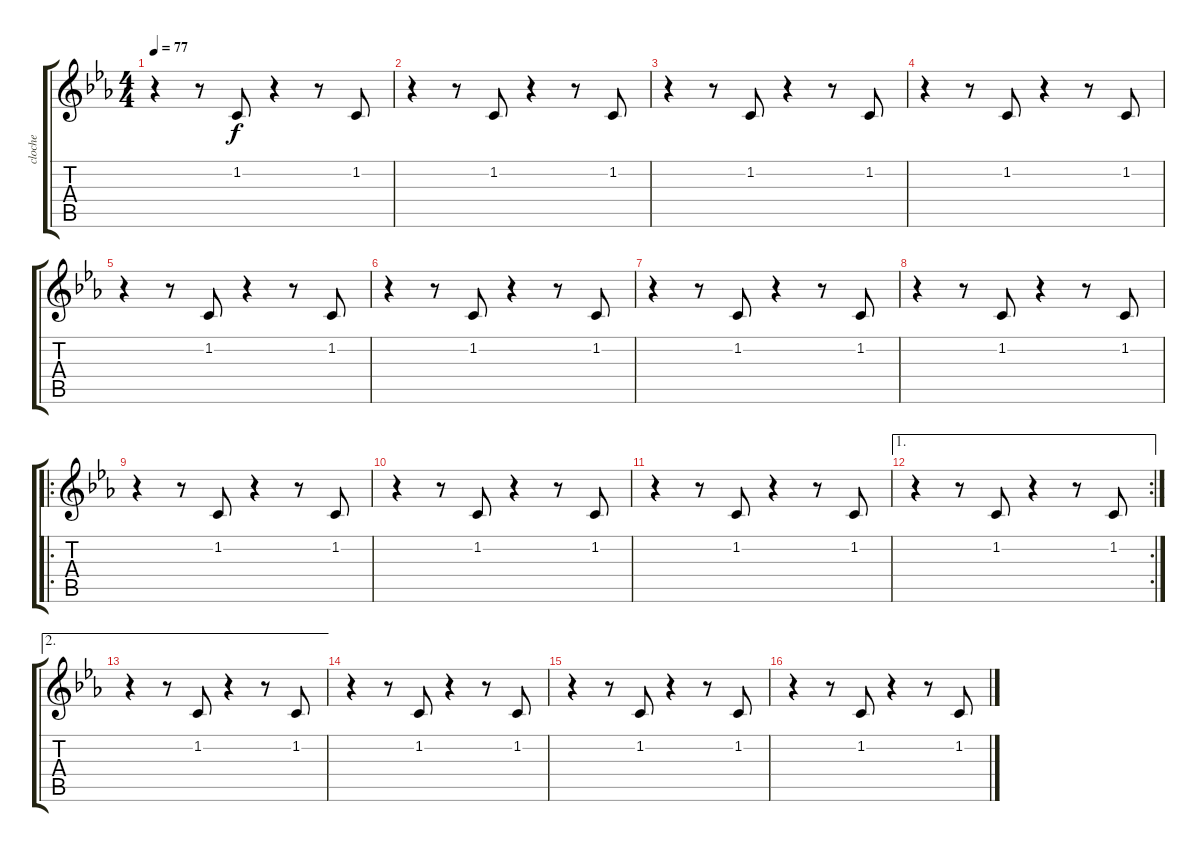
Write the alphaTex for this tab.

\track ("cloche" "cloche") {instrument tubularbells}
\staff {score tabs}
\tuning (E4 B3 G3 D3 A2 E2) {hide}
\ts (4 4)
\tempo 77
\clef g2
\ks cminor
r.4{dy f instrument tubularbells} r.8 1.2.8 r.4 r.8 1.2.8 |
r.4 r.8 1.2.8 r.4 r.8 1.2.8 |
r.4 r.8 1.2.8 r.4 r.8 1.2.8 |
r.4 r.8 1.2.8 r.4 r.8 1.2.8 |
r.4 r.8 1.2.8 r.4 r.8 1.2.8 |
r.4 r.8 1.2.8 r.4 r.8 1.2.8 |
r.4 r.8 1.2.8 r.4 r.8 1.2.8 |
r.4 r.8 1.2.8 r.4 r.8 1.2.8 |
\ro
r.4 r.8 1.2.8 r.4 r.8 1.2.8 |
r.4 r.8 1.2.8 r.4 r.8 1.2.8 |
r.4 r.8 1.2.8 r.4 r.8 1.2.8 |
\ae 1
\rc 2
r.4 r.8 1.2.8 r.4 r.8 1.2.8 |
\ae 2
r.4 r.8 1.2.8 r.4 r.8 1.2.8 |
r.4 r.8 1.2.8 r.4 r.8 1.2.8 |
r.4 r.8 1.2.8 r.4 r.8 1.2.8 |
r.4 r.8 1.2.8 r.4 r.8 1.2.8
